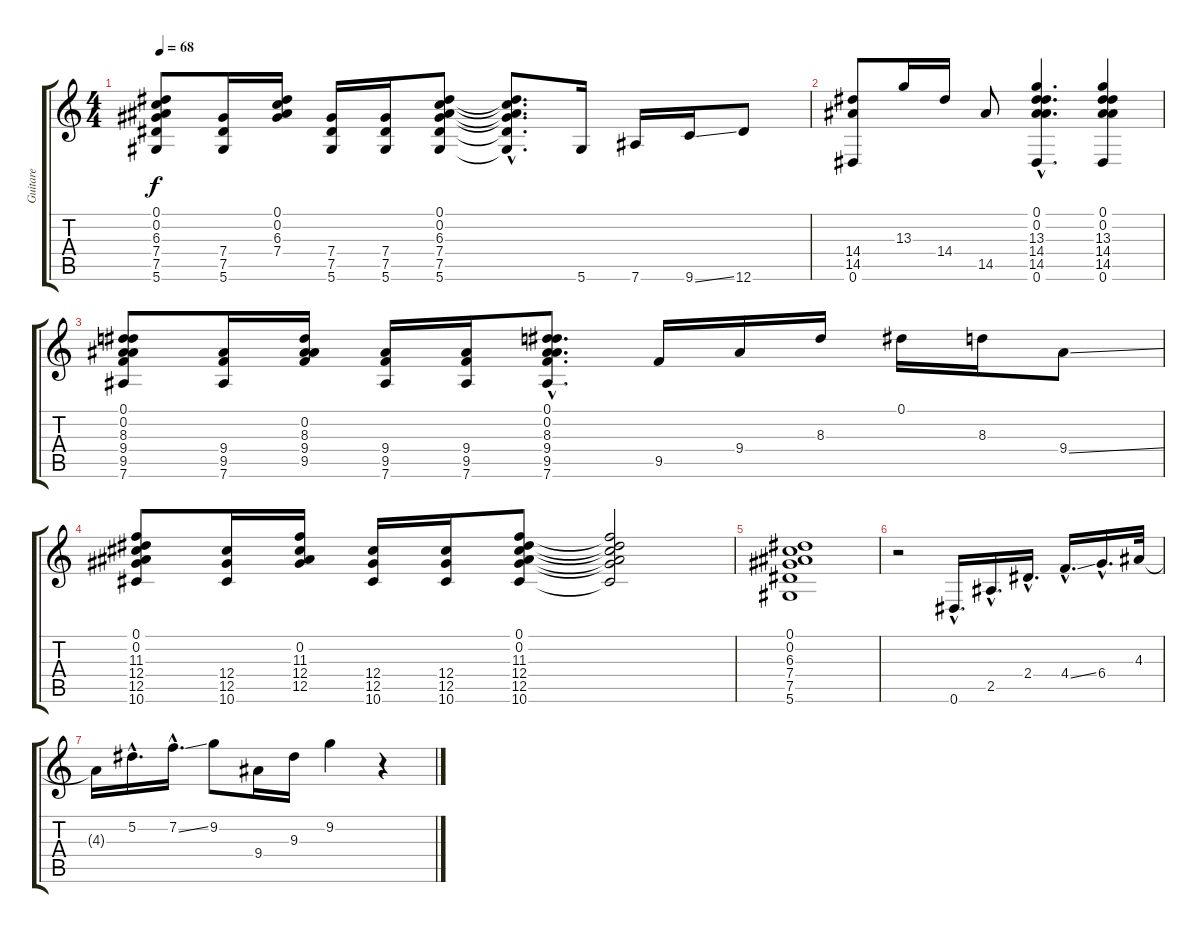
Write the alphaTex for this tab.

\track ("Guitare" "Guitare") {instrument acousticguitarsteel}
\staff {score tabs}
\tuning (Eb4 Bb3 Gb3 Db3 Ab2 Eb2) {hide}
\ts (4 4)
\tempo 68
\clef g2
\ks c
(0.1 0.2 6.3 7.4 7.5 5.6).8{dy f} (7.4 7.5 5.6).16 (0.1 0.2 6.3 7.4).16 (7.4 7.5 5.6).16 (7.4 7.5 5.6).16 (0.1 0.2 6.3 7.4 7.5 5.6).8 (0.1{hac t} 0.2{hac t} 6.3{hac t} 7.4{hac t} 7.5{hac t} 5.6{hac t}).8{d} 5.6.16 7.6.16 9.6{ss}.16 12.6.8 |
(14.4 14.5 0.6).8 13.3.16 14.4.16 14.5.8 (0.1{hac} 0.2{hac} 13.3{hac} 14.4{hac} 14.5{hac} 0.6{hac}).4{d} (0.1 0.2 13.3 14.4 14.5 0.6).4 |
(0.1 0.2 8.3 9.4 9.5 7.6).8 (9.4 9.5 7.6).16 (0.2 8.3 9.4 9.5).16 (9.4 9.5 7.6).16 (9.4 9.5 7.6).16 (0.1{hac} 0.2{hac} 8.3{hac} 9.4{hac} 9.5{hac} 7.6{hac}).8{d} 9.5.16 9.4.16 8.3.16 0.1.16 8.3.16 9.4{ss}.8 |
(0.1 0.2 11.3 12.4 12.5 10.6).8 (12.4 12.5 10.6).16 (0.2 11.3 12.4 12.5).16 (12.4 12.5 10.6).16 (12.4 12.5 10.6).16 (0.1 0.2 11.3 12.4 12.5 10.6).8 (0.1{t} 0.2{t} 11.3{t} 12.4{t} 12.5{t} 10.6{t}).2 |
(0.1 0.2 6.3 7.4 7.5 5.6).1 |
r.2 0.6{hac}.16{d} 2.5{hac}.16{d} 2.4{hac}.16{d} 4.4{ss hac}.16{d} 6.4{hac}.16{d} 4.3.32 |
4.3{t}.16 5.2{hac}.16{d} 7.2{ss hac}.16{d} 9.2.8 9.4.16 9.3.16 9.2.4 r.4
